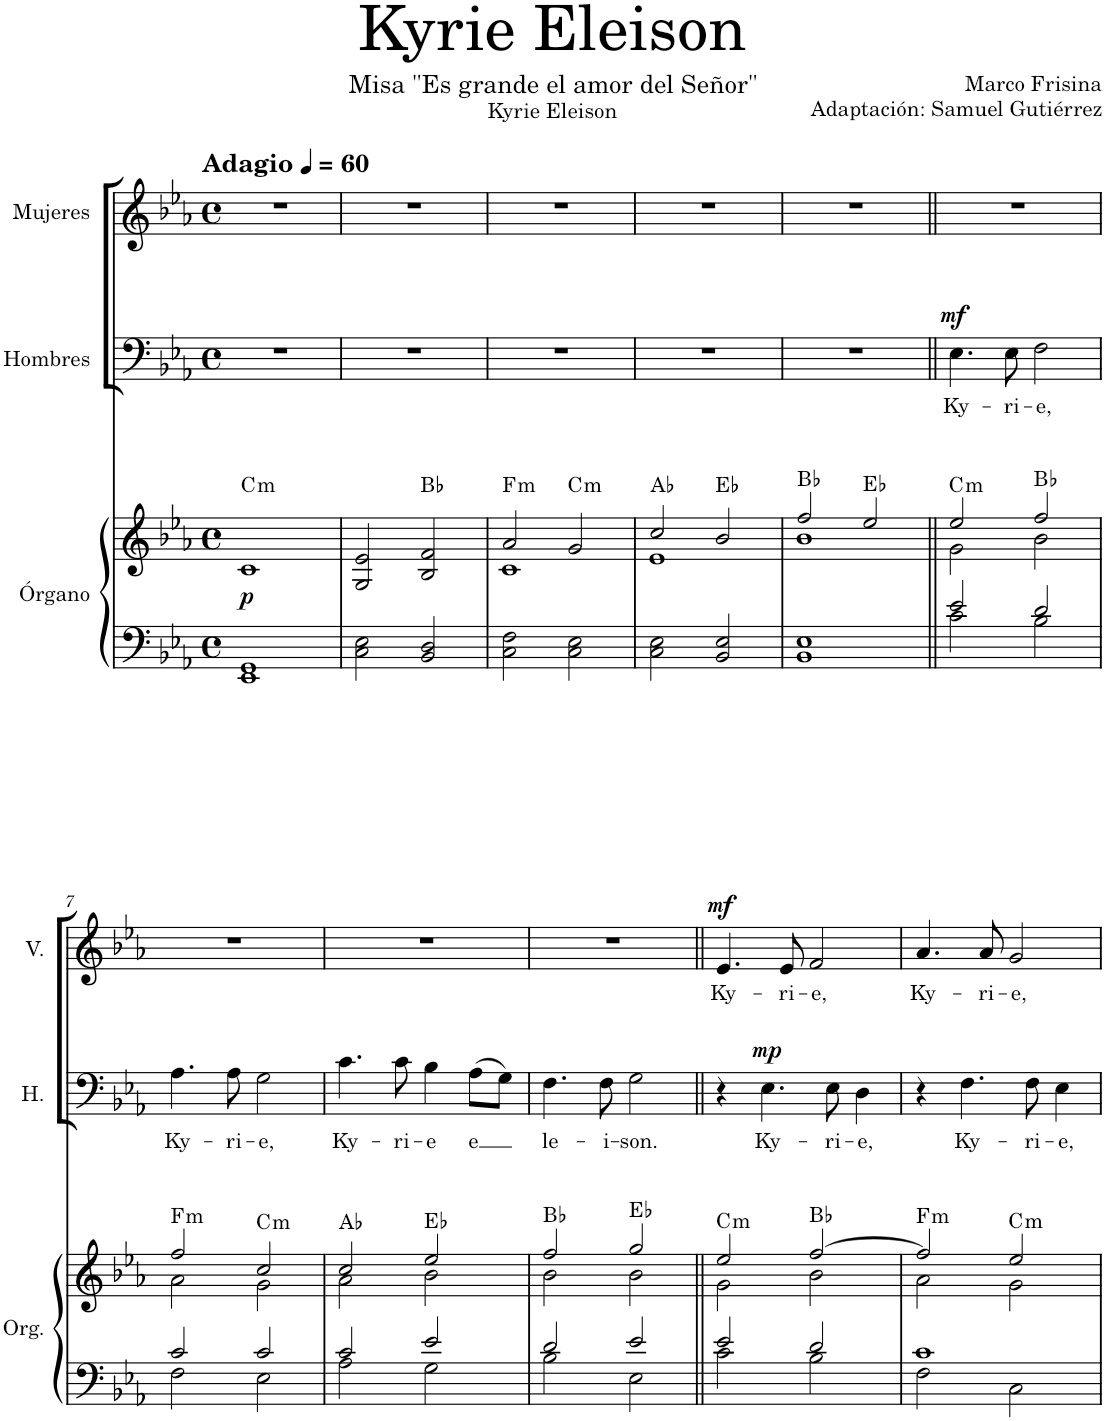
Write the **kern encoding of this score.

**kern	**kern	**dynam	**harte	**kern	**text	**dynam	**kern	**text	**dynam	**harte
*part3	*part3	*part3	*part3	*part2	*part2	*part2	*part1	*part1	*part1	*part1
*staff4	*staff3	*staff3/4	*	*staff2	*staff2	*staff2	*staff1	*staff1	*staff1	*
*I"Órgano	*	*	*	*I"Hombres	*	*	*I"Mujeres	*	*	*
*	*	*	*	*I'H.	*	*	*	*	*	*
*clefF4	*clefG2	*	*	*clefF4	*	*	*clefG2	*	*	*
*k[b-e-a-]	*k[b-e-a-]	*	*	*k[b-e-a-]	*	*	*k[b-e-a-]	*	*	*
*M4/4	*M4/4	*	*	*M4/4	*	*	*M4/4	*	*	*
*met(c)	*met(c)	*	*	*met(c)	*	*	*met(c)	*	*	*
*MM60	*MM60	*	*	*MM60	*	*	*MM60	*	*	*
=1	=1	=1	=1	=1	=1	=1	=1	=1	=1	=1
*^	*	*	*	*	*	*	*	*	*	*
!	!	!	!	!	!	!	!	!LO:TX:a:B:t=Adagio	!	!	!
!	!	!	!LO:DY:b	!LO:H:kt=m	!	!	!	!	!	!	!LO:H:kt=m
1EE-	1GG	1c	p	C:min	1r	.	.	1r	.	.	C:min
*v	*v	*	*	*	*	*	*	*	*	*	*
=2	=2	=2	=2	=2	=2	=2	=2	=2	=2	=2
*	*	*	*	*	*	*	*^	*	*	*
2C\ 2E-\	2G/ 2e-/	.	.	1r	.	.	1r	2ryy	.	.	.
2BB-/ 2D/	2B-/ 2f/	.	Bb:maj	.	.	.	.	2ryy	.	.	Bb:maj
=3	=3	=3	=3	=3	=3	=3	=3	=3	=3	=3	=3
*	*^	*	*	*	*	*	*	*	*	*	*
!	!	!	!	!LO:H:kt=m	!	!	!	!	!	!	!	!LO:H:kt=m
2C\ 2F\	2a-/	1c	.	F:min	1r	.	.	1r	2ryy	.	.	F:min
!	!	!	!	!LO:H:kt=m	!	!	!	!	!	!	!	!LO:H:kt=m
2C\ 2E-\	2g/	.	.	C:min	.	.	.	.	2ryy	.	.	C:min
=4	=4	=4	=4	=4	=4	=4	=4	=4	=4	=4	=4	=4
2C\ 2E-\	2cc/	1e-	.	Ab:maj	1r	.	.	1r	2ryy	.	.	Ab:maj
2BB-/ 2E-/	2b-/	.	.	Eb:maj	.	.	.	.	2ryy	.	.	Eb:maj
=5	=5	=5	=5	=5	=5	=5	=5	=5	=5	=5	=5	=5
1BB- 1E-	2ff/	1b-	.	Bb:maj	1r	.	.	1r	2ryy	.	.	Bb:maj
.	2ee-/	.	.	Eb:maj	.	.	.	.	2ryy	.	.	Eb:maj
=6||	=6||	=6||	=6||	=6||	=6||	=6||	=6||	=6||	=6||	=6||	=6||	=6||
*^	*	*	*	*	*	*	*	*	*	*	*	*
!	!	!	!	!	!LO:H:kt=m	!	!LO:LY:b	!LO:DY:a	!	!	!	!	!LO:H:kt=m
2e-/	2c\	2ee-/	2g\	.	C:min	4.E-\	Ky-	mf	1r	2ryy	.	.	C:min
!	!	!	!	!	!	!	!LO:LY:b	!	!	!	!	!	!
.	.	.	.	.	.	8E-\	-ri-	.	.	.	.	.	.
!	!	!	!	!	!	!	!LO:LY:b	!	!	!	!	!	!
2d/	2B-\	2ff/	2b-\	.	Bb:maj	2F\	-e,	.	.	2ryy	.	.	Bb:maj
!!LO:LB:g=z	!!
=7	=7	=7	=7	=7	=7	=7	=7	=7	=7	=7	=7	=7	=7
!	!	!	!	!	!LO:H:kt=m	!	!LO:LY:b	!	!	!	!	!	!LO:H:kt=m
2c/	2F\	2ff/	2a-\	.	F:min	4.A-\	Ky-	.	1r	2ryy	.	.	F:min
!	!	!	!	!	!	!	!LO:LY:b	!	!	!	!	!	!
.	.	.	.	.	.	8A-\	-ri-	.	.	.	.	.	.
!	!	!	!	!	!LO:H:kt=m	!	!LO:LY:b	!	!	!	!	!	!LO:H:kt=m
2c/	2E-\	2cc/	2g\	.	C:min	2G\	-e,	.	.	2ryy	.	.	C:min
=8	=8	=8	=8	=8	=8	=8	=8	=8	=8	=8	=8	=8	=8
!	!	!	!	!	!	!	!LO:LY:b	!	!	!	!	!	!
2c/	2A-\	2cc/	2a-\	.	Ab:maj	4.c\	Ky-	.	1r	2ryy	.	.	Ab:maj
!	!	!	!	!	!	!	!LO:LY:b	!	!	!	!	!	!
.	.	.	.	.	.	8c\	-ri-	.	.	.	.	.	.
!	!	!	!	!	!	!	!LO:LY:b	!	!	!	!	!	!
2e-/	2G\	2ee-/	2b-\	.	Eb:maj	4B-\	-e	.	.	2ryy	.	.	Eb:maj
!	!	!	!	!	!	!	!LO:LY:b	!	!	!	!	!	!
.	.	.	.	.	.	(8A-\L	e	.	.	.	.	.	.
.	.	.	.	.	.	8G\J)	.	.	.	.	.	.	.
=9	=9	=9	=9	=9	=9	=9	=9	=9	=9	=9	=9	=9	=9
!	!	!	!	!	!	!	!LO:LY:b	!	!	!	!	!	!
2d/	2B-\	2ff/	2b-\	.	Bb:maj	4.F\	le-	.	1r	2ryy	.	.	Bb:maj
!	!	!	!	!	!	!	!LO:LY:b	!	!	!	!	!	!
.	.	.	.	.	.	8F\	-i-	.	.	.	.	.	.
!	!	!	!	!	!	!	!LO:LY:b	!	!	!	!	!	!
2e-/	2E-\	2gg/	2b-\	.	Eb:maj	2G\	-son.	.	.	2ryy	.	.	Eb:maj
=10||	=10||	=10||	=10||	=10||	=10||	=10||	=10||	=10||	=10||	=10||	=10||	=10||	=10||
!	!	!	!	!	!LO:H:kt=m	!	!	!	!	!	!LO:LY:b	!LO:DY:a	!LO:H:kt=m
*	*	*	*	*	*	*	*	*	*v	*v	*	*	*
2e-/	2c\	2ee-/	2g\	.	C:min	4r	.	.	4.e-/	Ky-	mf	C:min
!	!	!	!	!	!	!	!LO:LY:b	!LO:DY:a	!	!	!	!
.	.	.	.	.	.	4.E-\	Ky-	mp	.	.	.	.
!	!	!	!	!	!	!	!	!	!	!LO:LY:b	!	!
.	.	.	.	.	.	.	.	.	8e-/	-ri-	.	.
!	!	!	!	!	!	!	!	!	!	!LO:LY:b	!	!
2d/	2B-\	[2ff/	2b-\	.	Bb:maj	.	.	.	2f/	-e,	.	Bb:maj
!	!	!	!	!	!	!	!LO:LY:b	!	!	!	!	!
.	.	.	.	.	.	8E-\	-ri-	.	.	.	.	.
!	!	!	!	!	!	!	!LO:LY:b	!	!	!	!	!
.	.	.	.	.	.	4D\	-e,	.	.	.	.	.
=11	=11	=11	=11	=11	=11	=11	=11	=11	=11	=11	=11	=11
!	!	!	!	!	!LO:H:kt=m	!	!	!	!	!LO:LY:b	!	!LO:H:kt=m
1c	2F\	2ff/]	2a-\	.	F:min	4r	.	.	4.a-/	Ky-	.	F:min
!	!	!	!	!	!	!	!LO:LY:b	!	!	!	!	!
.	.	.	.	.	.	4.F\	Ky-	.	.	.	.	.
!	!	!	!	!	!	!	!	!	!	!LO:LY:b	!	!
.	.	.	.	.	.	.	.	.	8a-/	-ri-	.	.
!	!	!	!	!	!LO:H:kt=m	!	!	!	!	!LO:LY:b	!	!LO:H:kt=m
.	2C\	2ee-/	2g\	.	C:min	.	.	.	2g/	-e,	.	C:min
!	!	!	!	!	!	!	!LO:LY:b	!	!	!	!	!
.	.	.	.	.	.	8F\	-ri-	.	.	.	.	.
!	!	!	!	!	!	!	!LO:LY:b	!	!	!	!	!
.	.	.	.	.	.	4E-\	-e,	.	.	.	.	.
*v	*v	*	*	*	*	*	*	*	*	*	*	*
*	*v	*v	*	*	*	*	*	*	*	*	*
=	=	=	=	=	=	=	=	=	=	=
*-	*-	*-	*-	*-	*-	*-	*-	*-	*-	*-
